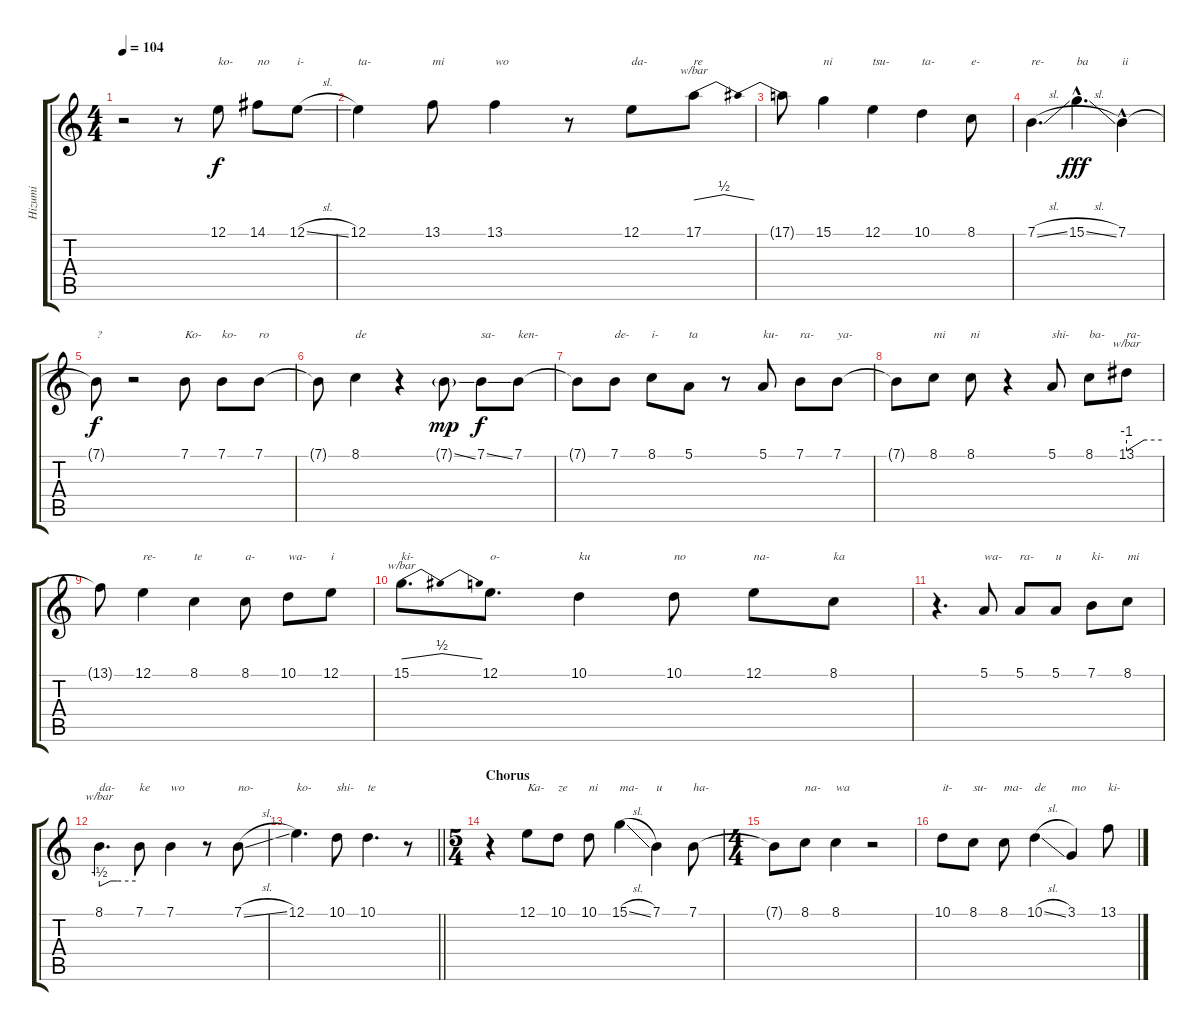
\track ("Hizumi" "Hizumi") {instrument brightacousticpiano}
\staff {score tabs}
\tuning (E4 B3 G3 D3 A2 E2) {hide}
\ts (4 4)
\tempo 104
\clef g2
\ks c
r.2{dy f} r.8 12.1.8{txt "ko-"} 14.1.8{txt "no"} 12.1{sl}.8{txt "i-"} |
12.1.4{txt "ta-"} 13.1.8{txt "mi"} 13.1.4{txt "wo"} r.8 12.1.8{txt "da-"} 17.1.8{tbe (dip default 0 0 30 2 60 0) txt "re"} |
17.1{t}.8 15.1.4{txt "ni"} 12.1.4{txt "tsu-"} 10.1.4{txt "ta-"} 8.1.8{txt "e-"} |
7.1{sl}.4{d txt "re-"} 15.1{sl hac}.4{d txt "ba" dy fff} 7.1{hac}.4{txt "ii"} |
7.1{t}.8{txt "?" dy f} r.2 7.1.8{txt "Ko-"} 7.1.8{txt "ko-"} 7.1.8{txt "ro"} |
7.1{t}.8 8.1.4{txt "de"} r.4 7.1{ss g}.8{dy mp} 7.1{ss}.8{txt "sa-" dy f} 7.1.8{txt "ken-"} |
7.1{t}.8 7.1.8{txt "de-"} 8.1.8{txt "i-"} 5.1.8{txt "ta"} r.8 5.1.8{txt "ku-"} 7.1.8{txt "ra-"} 7.1.8{txt "ya-"} |
7.1{t}.8 8.1.8{txt "mi"} 8.1.8{txt "ni"} r.4 5.1.8{txt "shi-"} 8.1.8{txt "ba-"} 13.1.8{tbe (custom default 0 -4 30 0 60 0) txt "ra-"} |
13.1{t}.8 12.1.4{txt "re-"} 8.1.4{txt "te"} 8.1.8{txt "a-"} 10.1.8{txt "wa-"} 12.1.8{txt "i"} |
15.1.8{d tbe (dip default 0 0 30 2 60 0) txt "ki-"} 12.1.8{d txt "o-"} 10.1.4{txt "ku"} 10.1.8{txt "no"} 12.1.8{txt "na-"} 8.1.8{txt "ka"} |
r.4{d} 5.1.8{txt "wa-"} 5.1.8{txt "ra-"} 5.1.8{txt "u"} 7.1.8{txt "ki-"} 8.1.8{txt "mi"} |
8.1.4{d tbe (custom default 0 -2 19 0 30 0 60 0) txt "da-"} 7.1.8{txt "ke"} 7.1.4{txt "wo"} r.8 7.1{sl}.8{txt "no-"} |
\barLineRight lightlight
12.1.4{d txt "ko-"} 10.1.8{txt "shi-"} 10.1.4{d txt "te"} r.8 |
\ts (5 4)
\section ("" "Chorus")
\ks aminor
r.4 12.1.8{txt "Ka-"} 10.1.8{txt "ze"} 10.1.8{txt "ni"} 15.1{sl}.4{txt "ma-"} 7.1.4{txt "u"} 7.1.8{txt "ha-"} |
\ts (4 4)
\ks c
7.1{t}.8 8.1.8{txt "na-"} 8.1.4{txt "wa"} r.2 |
10.1.8{txt "it-"} 8.1.8{txt "su-"} 8.1.8{txt "ma-"} 10.1{sl}.4{txt "de"} 3.1.4{txt "mo"} 13.1.8{txt "ki-"}
